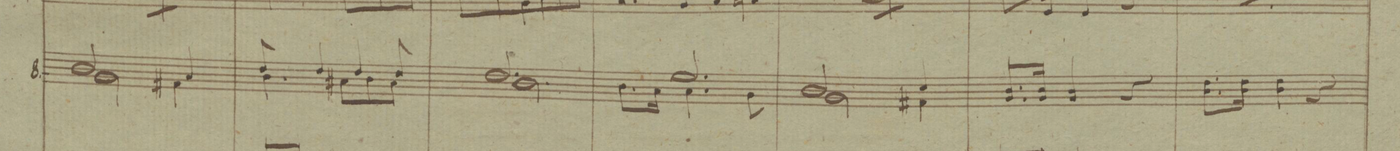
**kern	**dynam
*I"8.	*
*clefG2	*
*k[b-]	*
*M3/4	*
*^	*
*2\right	*2\right	*
2a/	2f\	.
4g/	4en\	.
=126	=126	=126
8cc/	4.a\	.
4cc/	.	.
4cc/	8g#X\L	.
.	8a\	.
8cc/	8g#\J	.
=127	=127	=127
2.cc/	2.a\	.
=128	=128	=128
2.dd/	8.a\L	.
.	16g\Jk	.
.	4.g\	.
.	8f\	.
=129	=129	=129
2a/	2f\	.
4b-/	4en\	.
*v	*v	*
=130	=130
8.f/L 8.a	.
16f/Jk 16a	.
4f/ 4a	.
4r	.
=131	=131
8.a\L 8.cc	.
16a\Jk 16cc	.
4a\ 4cc	.
4r	.
=132	=132
*-	*-
